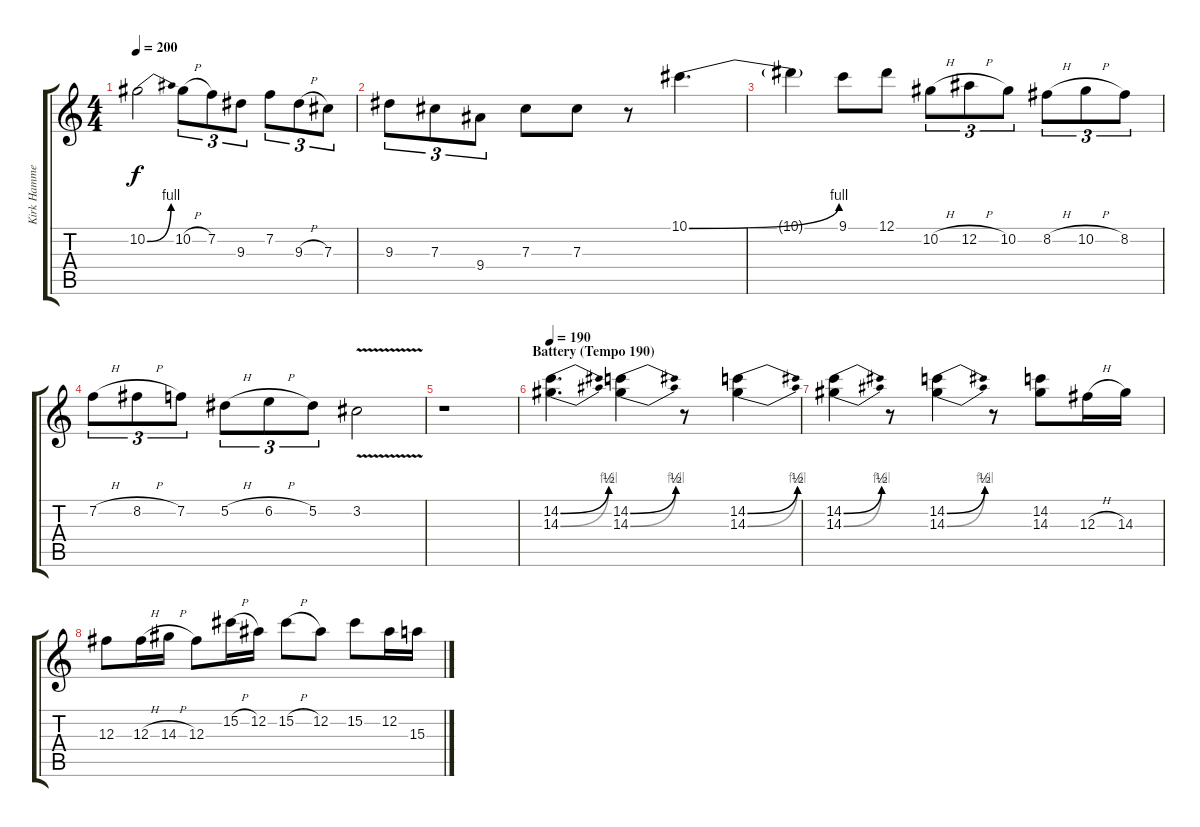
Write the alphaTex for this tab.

\track ("Kirk Hammett (Distortion Guitar)" "Kirk Hamme") {instrument overdrivenguitar}
\staff {score tabs}
\tuning (Eb4 Bb3 Gb3 Db3 Ab2 Eb2) {hide}
\ts (4 4)
\tempo 200
\clef g2
\ks c
10.2{be (bend 0 0 60 4)}.2{dy f} 10.2{h}.8{tu (3 2)} 7.2.8{tu (3 2)} 9.3.8{tu (3 2)} 7.2.8{tu (3 2)} 9.3{h}.8{tu (3 2)} 7.3.8{tu (3 2)} |
9.3.8{tu (3 2)} 7.3.8{tu (3 2)} 9.4.8{tu (3 2)} 7.3.8 7.3.8 r.8 10.1{be (bend 0 0 60 4)}.4{d} |
10.1{t}.4 9.1.8 12.1.8 10.2{h}.8{tu (3 2)} 12.2{h}.8{tu (3 2)} 10.2.8{tu (3 2)} 8.2{h}.8{tu (3 2)} 10.2{h}.8{tu (3 2)} 8.2.8{tu (3 2)} |
7.2{h}.8{tu (3 2)} 8.2{h}.8{tu (3 2)} 7.2.8{tu (3 2)} 5.2{h}.8{tu (3 2)} 6.2{h}.8{tu (3 2)} 5.2.8{tu (3 2)} 3.2{v}.2 |
r.1 |
\section ("" "Battery (Tempo 190)")
\tempo 190
(14.2{be (bend 0 0 60 2)} 14.3{be (bend 0 0 60 4)}).4{d} (14.2{be (bend 0 0 60 2)} 14.3{be (bend 0 0 60 4)}).4 r.8 (14.2{be (bend 0 0 60 2)} 14.3{be (bend 0 0 60 4)}).4 |
(14.2{be (bend 0 0 60 2)} 14.3{be (bend 0 0 60 4)}).4 r.8 (14.2{be (bend 0 0 60 2)} 14.3{be (bend 0 0 60 4)}).4 r.8 (14.2 14.3).8 12.3{h}.16 14.3.16 |
12.3.8 12.3{h}.16 14.3{h}.16 12.3.8 15.2{h}.16 12.2.16 15.2{h}.8 12.2.8 15.2.8 12.2.16 15.3.16
